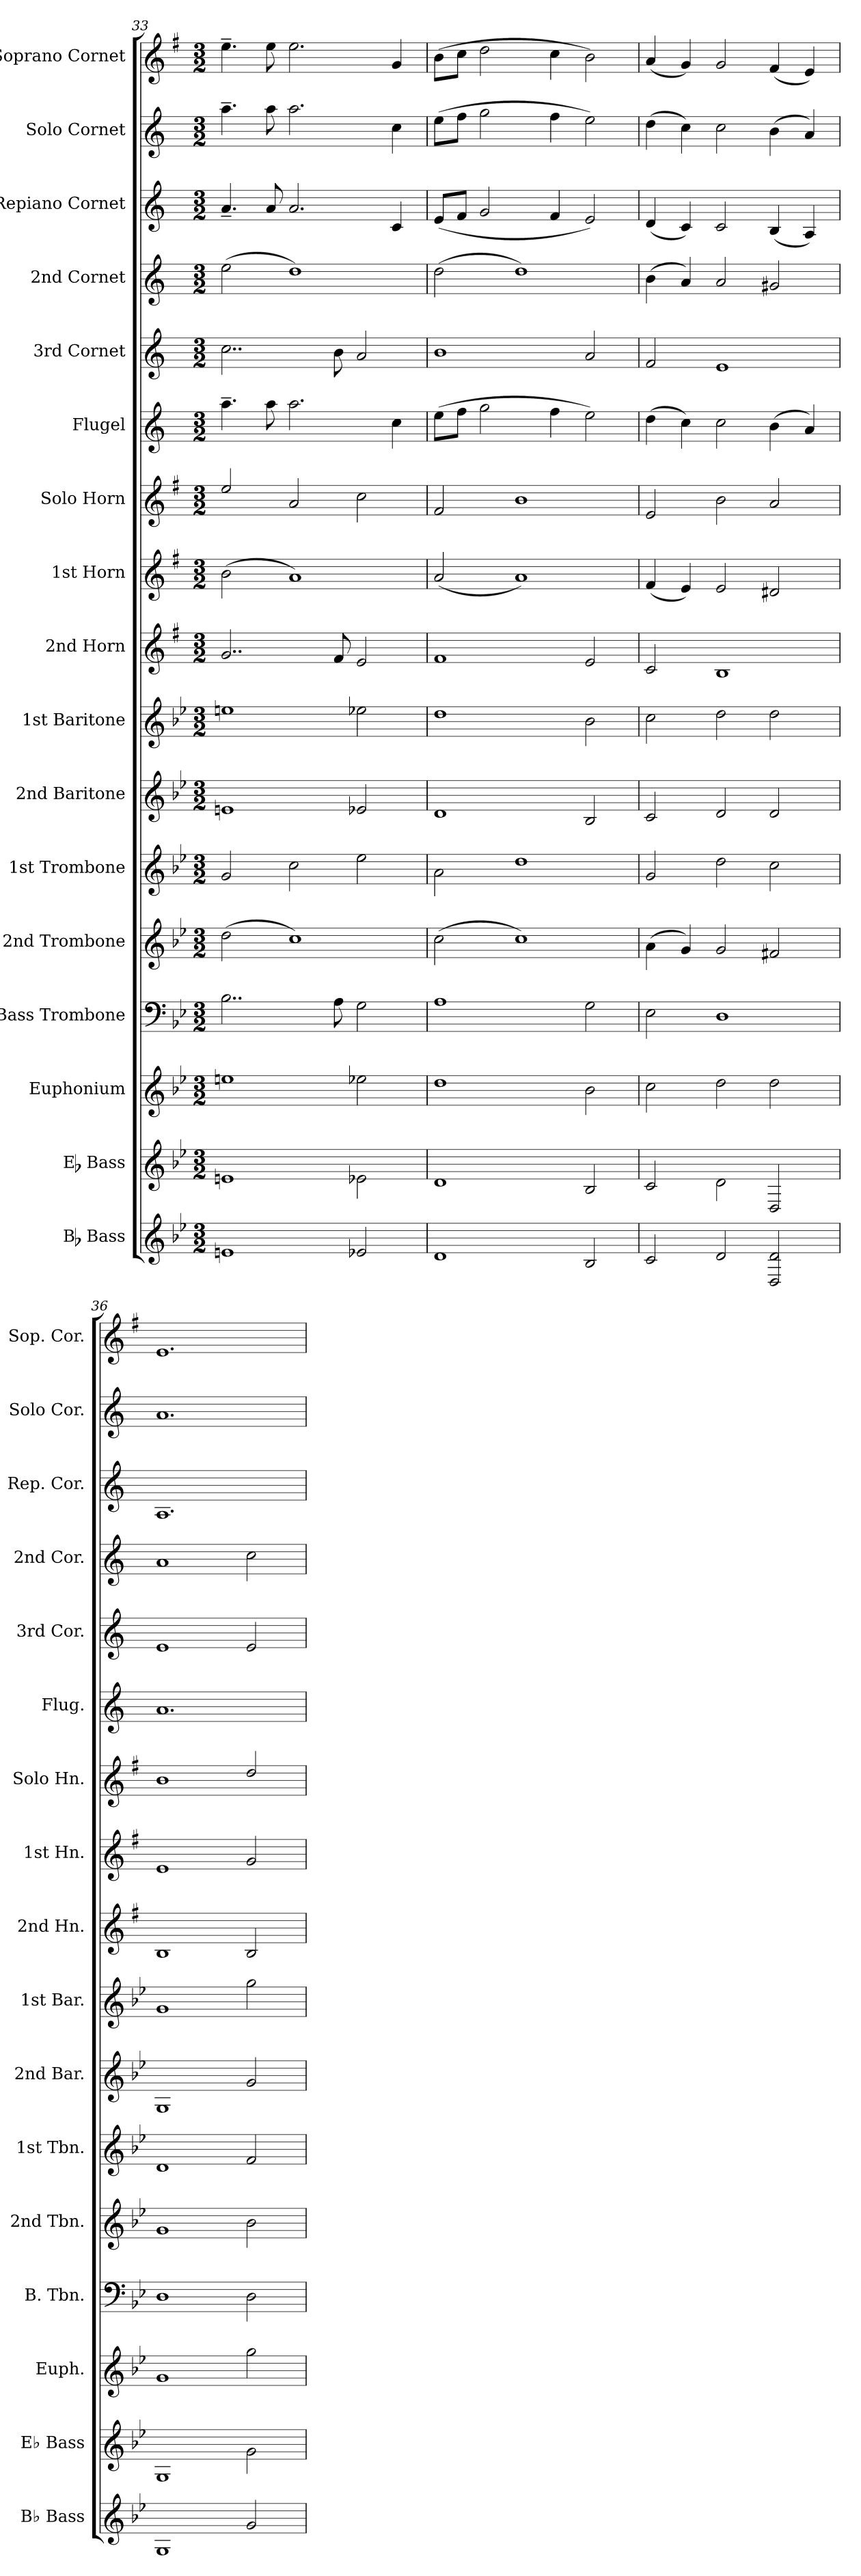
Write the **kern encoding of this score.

**kern	**kern	**kern	**kern	**kern	**kern	**kern	**kern	**kern	**kern	**kern	**kern	**kern	**kern	**kern	**kern	**kern
*part17	*part16	*part15	*part14	*part13	*part12	*part11	*part10	*part9	*part8	*part7	*part6	*part5	*part4	*part3	*part2	*part1
*staff17	*staff16	*staff15	*staff14	*staff13	*staff12	*staff11	*staff10	*staff9	*staff8	*staff7	*staff6	*staff5	*staff4	*staff3	*staff2	*staff1
*I"Bb Bass	*I"Eb Bass	*I"Euphonium	*I"Bass Trombone	*I"2nd Trombone	*I"1st Trombone	*I"2nd Baritone	*I"1st Baritone	*I"2nd Horn	*I"1st Horn	*I"Solo Horn	*I"Flugel	*I"3rd Cornet	*I"2nd Cornet	*I"Repiano Cornet	*I"Solo Cornet	*I"Soprano Cornet
*I'Bb Bass	*I'Eb Bass	*I'Euph.	*I'B. Tbn.	*I'2nd Tbn.	*I'1st Tbn.	*I'2nd Bar.	*I'1st Bar.	*I'2nd Hn.	*I'1st Hn.	*I'Solo Hn.	*I'Flug.	*I'3rd Cor.	*I'2nd Cor.	*I'Rep. Cor.	*I'Solo Cor.	*I'Sop. Cor.
*clefG2	*clefG2	*clefG2	*clefF4	*clefG2	*clefG2	*clefG2	*clefG2	*clefG2	*clefG2	*clefG2	*clefG2	*clefG2	*clefG2	*clefG2	*clefG2	*clefG2
*ITrd15c26	*ITrd12c21	*ITrd8c14	*	*ITrd8c14	*ITrd8c14	*ITrd8c14	*ITrd8c14	*ITrd5c9	*ITrd5c9	*ITrd5c9	*ITrd1c2	*ITrd1c2	*ITrd1c2	*ITrd1c2	*ITrd1c2	*ITrd-2c-3
*k[b-e-]	*k[b-e-]	*k[b-e-]	*k[b-e-]	*k[b-e-]	*k[b-e-]	*k[b-e-]	*k[b-e-]	*k[b-e-]	*k[b-e-]	*k[b-e-]	*k[b-e-]	*k[b-e-]	*k[b-e-]	*k[b-e-]	*k[b-e-]	*k[b-e-]
*	*g:	*	*g:	*	*	*	*	*g:	*g:	*g:	*	*	*	*	*	*g:
*M3/2	*M3/2	*M3/2	*M3/2	*M3/2	*M3/2	*M3/2	*M3/2	*M3/2	*M3/2	*M3/2	*M3/2	*M3/2	*M3/2	*M3/2	*M3/2	*M3/2
=33	=33	=33	=33	=33	=33	=33	=33	=33	=33	=33	=33	=33	=33	=33	=33	=33
1EEn	1En	1en	2..B-\	(>2d\	2G/	1En	1en	2..B-/	(>2d\	2g/	4.gg~\	2..b-\	(>2dd\	4.g~/	4.gg~\	4.gg~\
.	.	.	.	.	.	.	.	.	.	.	8gg\	.	.	8g/	8gg\	8gg\
.	.	.	.	1c)	2c\	.	.	.	1c)	2c/	2.gg\	.	1cc)	2.g/	2.gg\	2.gg\
.	.	.	8A\	.	.	.	.	8A/	.	.	.	8a\	.	.	.	.
2EE-X/	2E-X\	2e-X\	2G\	.	2e-\	2E-X/	2e-X\	2G/	.	2e-\	.	2g/	.	.	.	.
.	.	.	.	.	.	.	.	.	.	.	4b-\	.	.	4B-/	4b-\	4b-/
=34	=34	=34	=34	=34	=34	=34	=34	=34	=34	=34	=34	=34	=34	=34	=34	=34
1DD	1D	1d	1A	(>2c\	2A\	1D	1d	1A	(<2c/	2A/	(>8dd\L	1a	(>2cc\	(<8d/L	(>8dd\L	(>8dd\L
.	.	.	.	.	.	.	.	.	.	.	8ee-\J	.	.	8e-/J	8ee-\J	8ee-\J
.	.	.	.	.	.	.	.	.	.	.	2ff\	.	.	2f/	2ff\	2ff\
.	.	.	.	1c)	1d	.	.	.	1c)	1d	.	.	1cc)	.	.	.
.	.	.	.	.	.	.	.	.	.	.	4ee-\	.	.	4e-/	4ee-\	4ee-\
2BBB-/	2BB-/	2B-\	2G\	.	.	2BB-/	2B-\	2G/	.	.	2dd\)	2g/	.	2d/)	2dd\)	2dd\)
=35	=35	=35	=35	=35	=35	=35	=35	=35	=35	=35	=35	=35	=35	=35	=35	=35
2CC/	2C/	2c\	2E-\	(>4A\	2G/	2C/	2c\	2E-/	(<4A/	2G/	(>4cc\	2e-/	(>4a\	(<4c/	(>4cc\	(<4cc/
.	.	.	.	4G/)	.	.	.	.	4G/)	.	4b-\)	.	4g/)	4B-/)	4b-\)	4b-/)
2DD/	2D\	2d\	1D	2G/	2d\	2D/	2d\	1D	2G/	2d\	2b-\	1d	2g/	2B-/	2b-\	2b-/
2DDD/ 2DD/	2DD/	2d\	.	2F#X/	2c\	2D/	2d\	.	2F#X/	2c/	(>4a\	.	2f#X/	(<4A/	(>4a\	(<4a/
.	.	.	.	.	.	.	.	.	.	.	4g/)	.	.	4G/)	4g/)	4g/)
!!LO:PB:g=z
=36	=36	=36	=36	=36	=36	=36	=36	=36	=36	=36	=36	=36	=36	=36	=36	=36
1GGG	1GG	1G	1D	1G	1D	1GG	1G	1D	1G	1d	1.g	1d	1g	1.G	1.g	1.g
2GG/	2G\	2g\	2D\	2B-\	2F/	2G/	2g\	2D/	2B-/	2f/	.	2d/	2b-\	.	.	.
=	=	=	=	=	=	=	=	=	=	=	=	=	=	=	=	=
*-	*-	*-	*-	*-	*-	*-	*-	*-	*-	*-	*-	*-	*-	*-	*-	*-
